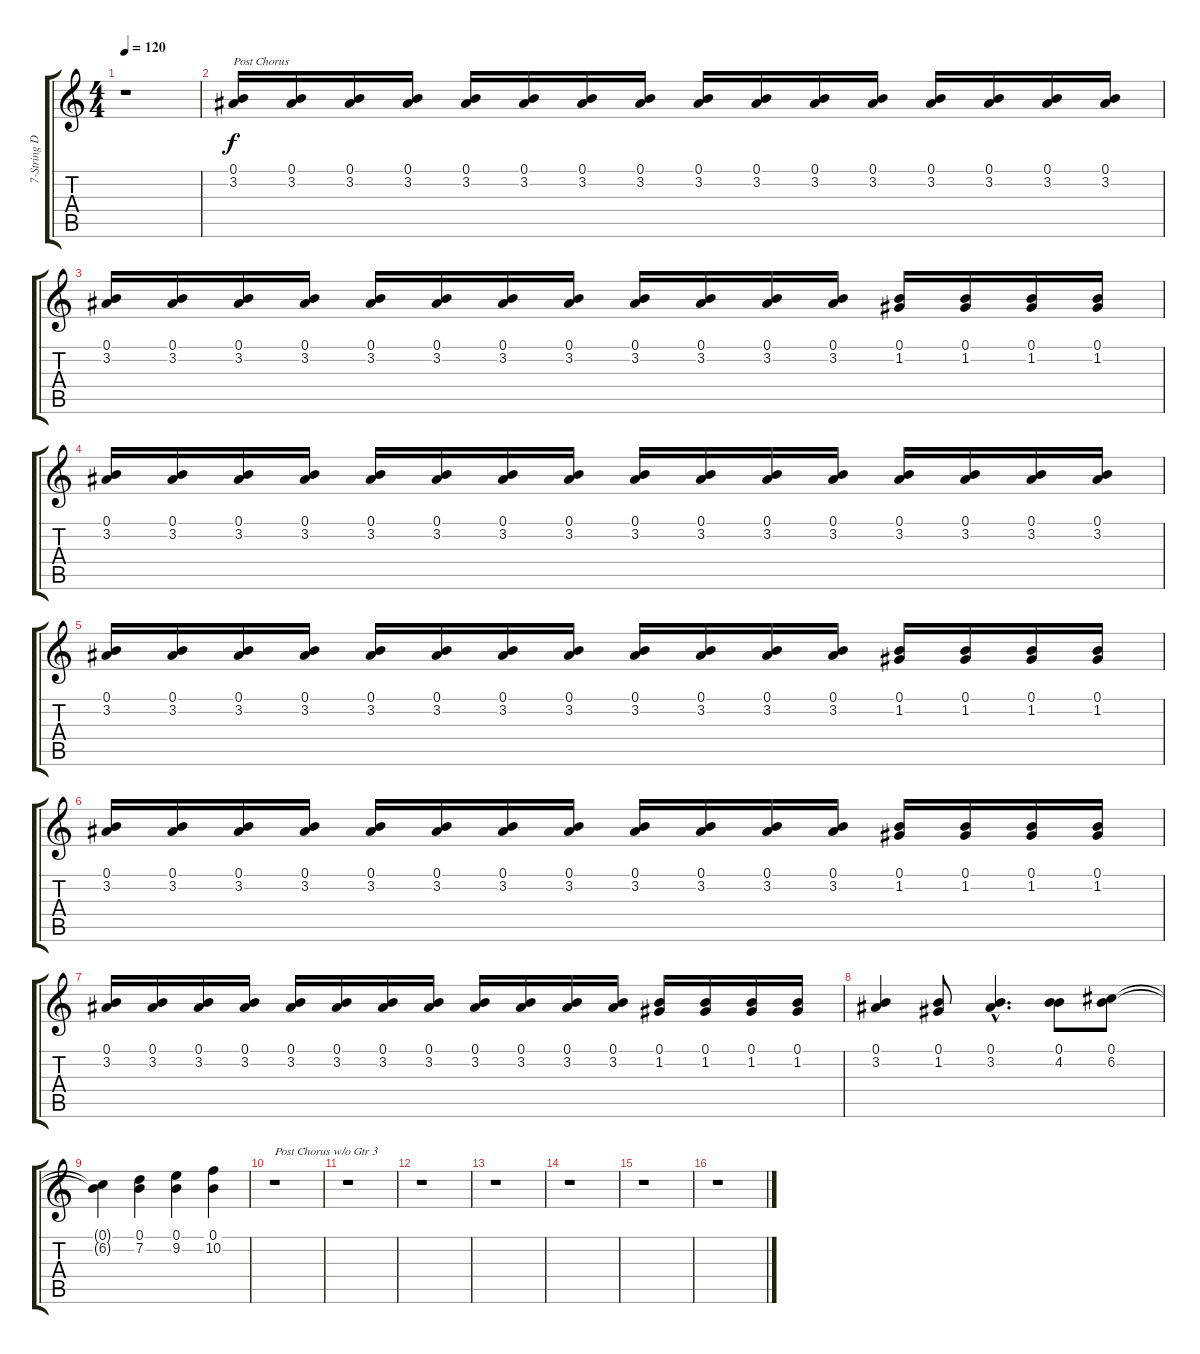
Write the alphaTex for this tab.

\track ("7-String Dist 3" "7-String D") {instrument distortionguitar}
\staff {score tabs}
\tuning (B3 G3 D3 A2 E2 B1) {hide}
\ts (4 4)
\tempo 120
\clef g2
\ks c
r.1{dy f} |
(0.1 3.2).16{txt "Post Chorus"} (0.1 3.2).16 (0.1 3.2).16 (0.1 3.2).16 (0.1 3.2).16 (0.1 3.2).16 (0.1 3.2).16 (0.1 3.2).16 (0.1 3.2).16 (0.1 3.2).16 (0.1 3.2).16 (0.1 3.2).16 (0.1 3.2).16 (0.1 3.2).16 (0.1 3.2).16 (0.1 3.2).16 |
(0.1 3.2).16 (0.1 3.2).16 (0.1 3.2).16 (0.1 3.2).16 (0.1 3.2).16 (0.1 3.2).16 (0.1 3.2).16 (0.1 3.2).16 (0.1 3.2).16 (0.1 3.2).16 (0.1 3.2).16 (0.1 3.2).16 (0.1 1.2).16 (0.1 1.2).16 (0.1 1.2).16 (0.1 1.2).16 |
(0.1 3.2).16 (0.1 3.2).16 (0.1 3.2).16 (0.1 3.2).16 (0.1 3.2).16 (0.1 3.2).16 (0.1 3.2).16 (0.1 3.2).16 (0.1 3.2).16 (0.1 3.2).16 (0.1 3.2).16 (0.1 3.2).16 (0.1 3.2).16 (0.1 3.2).16 (0.1 3.2).16 (0.1 3.2).16 |
(0.1 3.2).16 (0.1 3.2).16 (0.1 3.2).16 (0.1 3.2).16 (0.1 3.2).16 (0.1 3.2).16 (0.1 3.2).16 (0.1 3.2).16 (0.1 3.2).16 (0.1 3.2).16 (0.1 3.2).16 (0.1 3.2).16 (0.1 1.2).16 (0.1 1.2).16 (0.1 1.2).16 (0.1 1.2).16 |
(0.1 3.2).16 (0.1 3.2).16 (0.1 3.2).16 (0.1 3.2).16 (0.1 3.2).16 (0.1 3.2).16 (0.1 3.2).16 (0.1 3.2).16 (0.1 3.2).16 (0.1 3.2).16 (0.1 3.2).16 (0.1 3.2).16 (0.1 1.2).16 (0.1 1.2).16 (0.1 1.2).16 (0.1 1.2).16 |
(0.1 3.2).16 (0.1 3.2).16 (0.1 3.2).16 (0.1 3.2).16 (0.1 3.2).16 (0.1 3.2).16 (0.1 3.2).16 (0.1 3.2).16 (0.1 3.2).16 (0.1 3.2).16 (0.1 3.2).16 (0.1 3.2).16 (0.1 1.2).16 (0.1 1.2).16 (0.1 1.2).16 (0.1 1.2).16 |
(0.1 3.2).4 (0.1 1.2).8 (0.1{hac} 3.2{hac}).4{d} (0.1 4.2).8 (0.1 6.2).8 |
(0.1{t} 6.2{t}).4 (0.1 7.2).4 (0.1 9.2).4 (0.1 10.2).4 |
r.1{txt "Post Chorus w/o Gtr 3"} |
r.1 |
r.1 |
r.1 |
r.1 |
r.1 |
r.1
